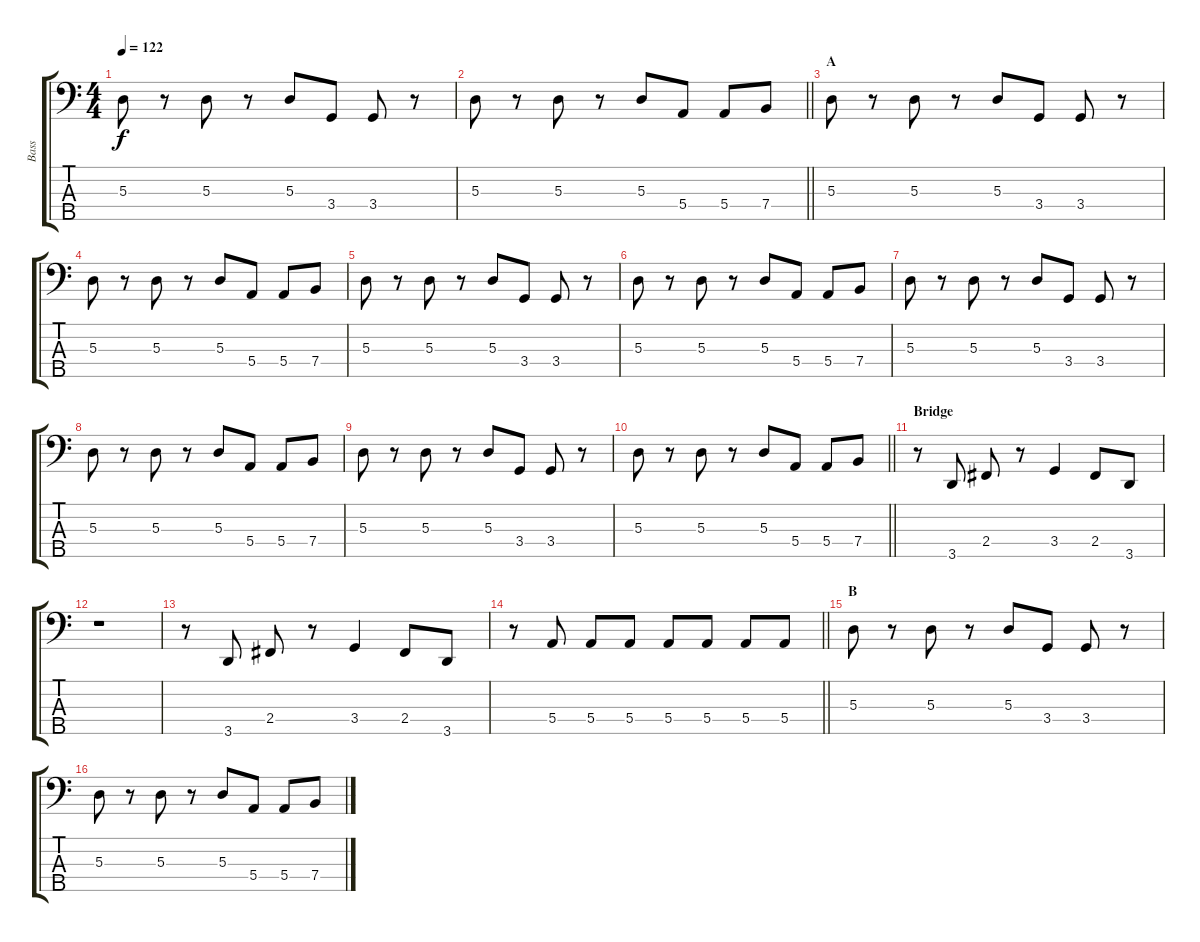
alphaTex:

\track ("Bass" "Bass") {instrument electricbassfinger}
\staff {score tabs}
\tuning (G2 D2 A1 E1 B0) {hide}
\ts (4 4)
\tempo 122
\clef f4
\ks c
5.3.8{dy f} r.8 5.3.8 r.8 5.3.8 3.4.8 3.4.8 r.8 |
\barLineRight lightlight
5.3.8 r.8 5.3.8 r.8 5.3.8 5.4.8 5.4.8 7.4.8 |
\section ("" "A")
5.3.8 r.8 5.3.8 r.8 5.3.8 3.4.8 3.4.8 r.8 |
5.3.8 r.8 5.3.8 r.8 5.3.8 5.4.8 5.4.8 7.4.8 |
5.3.8 r.8 5.3.8 r.8 5.3.8 3.4.8 3.4.8 r.8 |
5.3.8 r.8 5.3.8 r.8 5.3.8 5.4.8 5.4.8 7.4.8 |
5.3.8 r.8 5.3.8 r.8 5.3.8 3.4.8 3.4.8 r.8 |
5.3.8 r.8 5.3.8 r.8 5.3.8 5.4.8 5.4.8 7.4.8 |
5.3.8 r.8 5.3.8 r.8 5.3.8 3.4.8 3.4.8 r.8 |
\barLineRight lightlight
5.3.8 r.8 5.3.8 r.8 5.3.8 5.4.8 5.4.8 7.4.8 |
\section ("" "Bridge")
r.8 3.5.8 2.4.8 r.8 3.4.4 2.4.8 3.5.8 |
r.1 |
r.8 3.5.8 2.4.8 r.8 3.4.4 2.4.8 3.5.8 |
\barLineRight lightlight
r.8 5.4.8 5.4.8 5.4.8 5.4.8 5.4.8 5.4.8 5.4.8 |
\section ("" "B")
5.3.8 r.8 5.3.8 r.8 5.3.8 3.4.8 3.4.8 r.8 |
5.3.8 r.8 5.3.8 r.8 5.3.8 5.4.8 5.4.8 7.4.8
